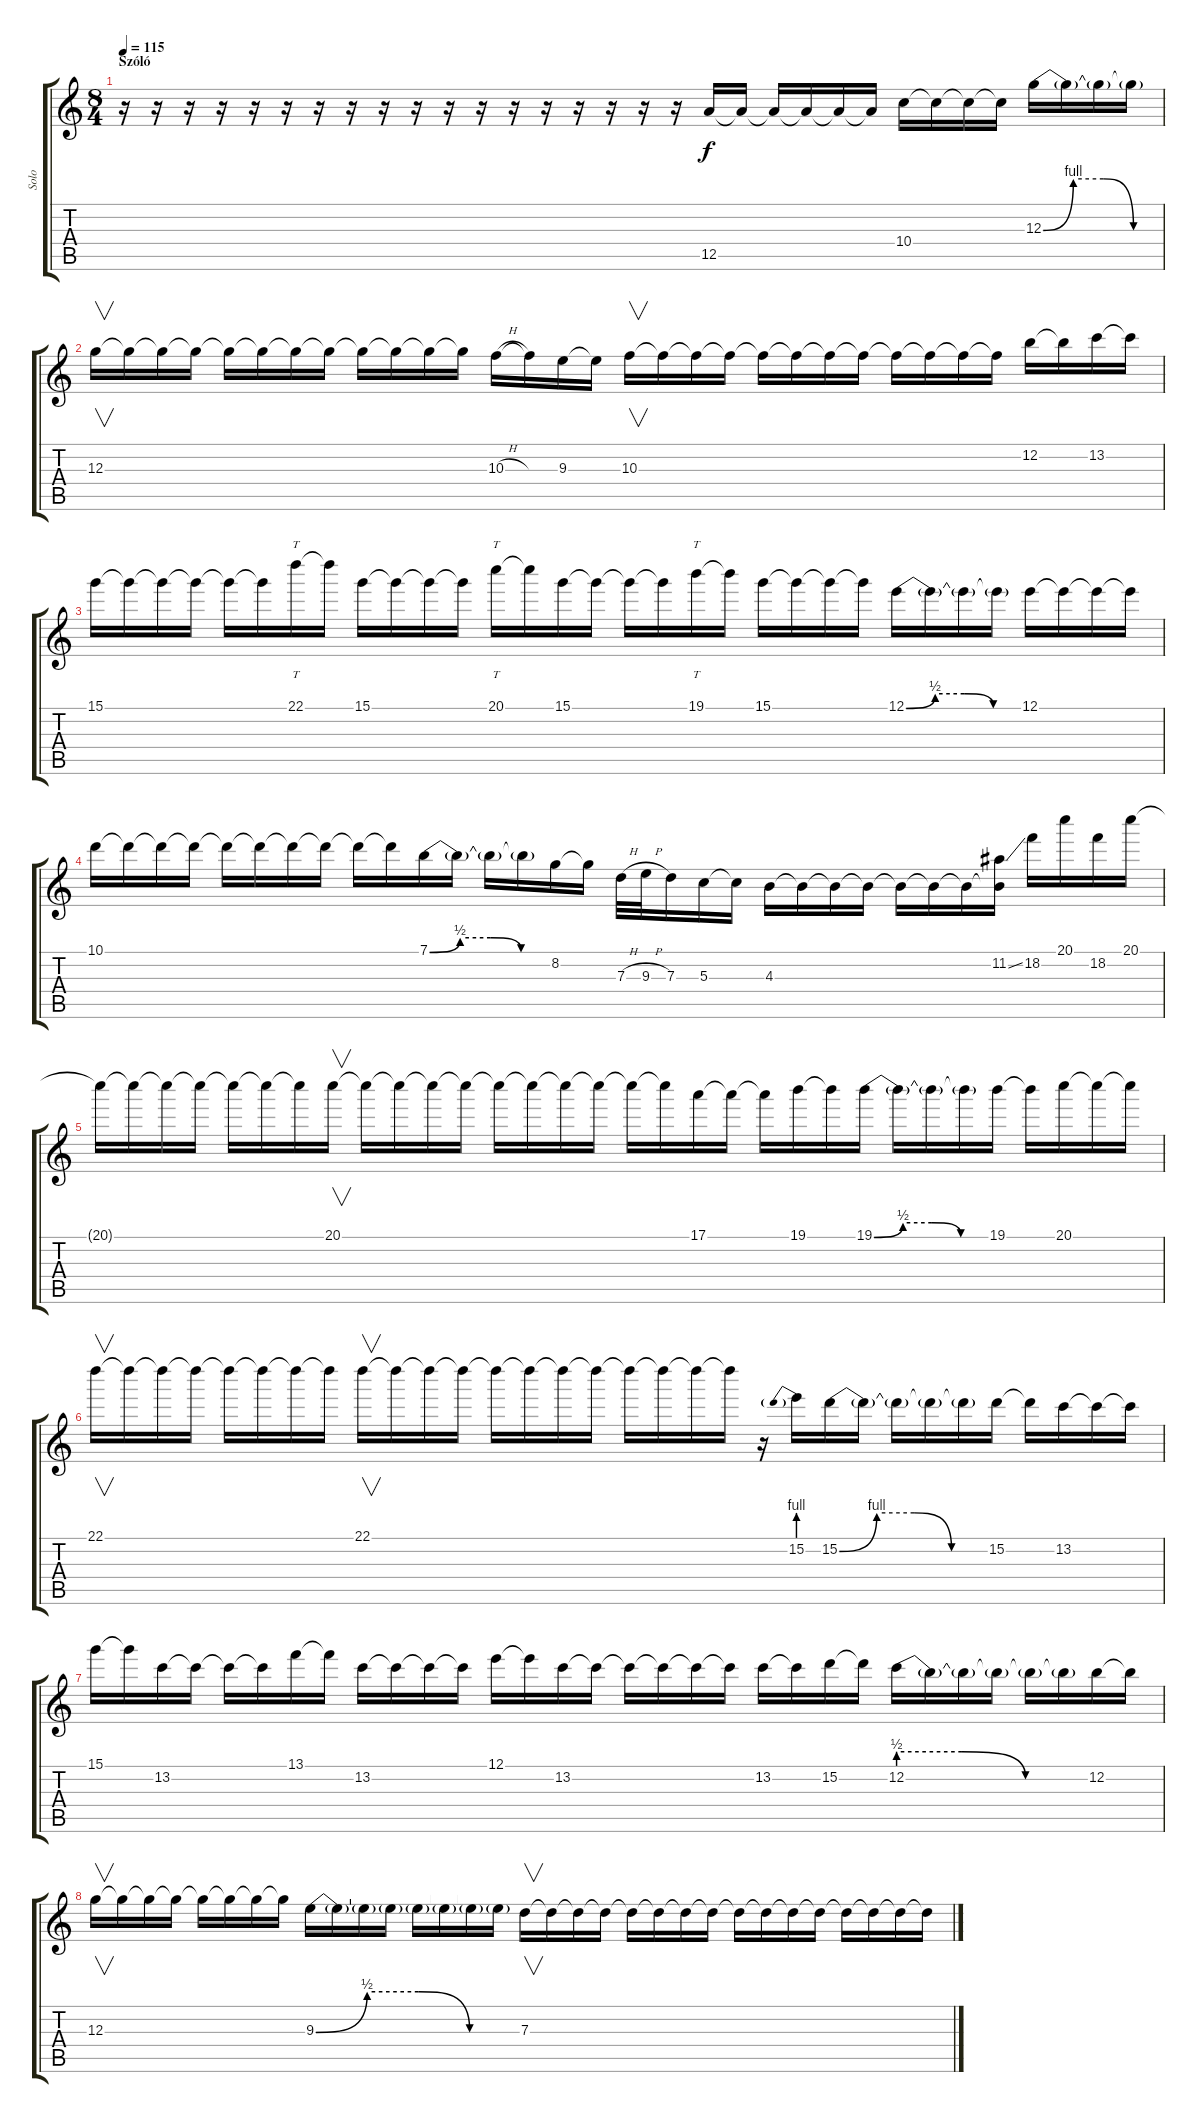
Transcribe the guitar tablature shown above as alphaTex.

\track ("Solo" "Solo") {instrument overdrivenguitar}
\staff {score tabs}
\tuning (E4 B3 G3 D3 A2 E2) {hide}
\ts (8 4)
\section ("" "Szóló")
\tempo 115
\clef g2
\ks c
r.16{dy f} r.16 r.16 r.16 r.16 r.16 r.16 r.16 r.16 r.16 r.16 r.16 r.16 r.16 r.16 r.16 r.16 r.16 12.5.16 12.5{t}.16 12.5{t}.16 12.5{t}.16 12.5{t}.16 12.5{t}.16 10.4.16 10.4{t}.16 10.4{t}.16 10.4{t}.16 12.3{be (custom 0 0 15 4 30 4 45 0 60 0)}.16 12.3{t}.16 12.3{t}.16 12.3{t}.16 |
12.3.16{v} 12.3{t}.16 12.3{t}.16 12.3{t}.16 12.3{t}.16 12.3{t}.16 12.3{t}.16 12.3{t}.16 12.3{t}.16 12.3{t}.16 12.3{t}.16 12.3{t}.16 10.3{h}.16 10.3{t}.16 9.3.16 9.3{t}.16 10.3.16{v} 10.3{t}.16 10.3{t}.16 10.3{t}.16 10.3{t}.16 10.3{t}.16 10.3{t}.16 10.3{t}.16 10.3{t}.16 10.3{t}.16 10.3{t}.16 10.3{t}.16 12.2.16 12.2{t}.16 13.2.16 13.2{t}.16 |
15.1.16 15.1{t}.16 15.1{t}.16 15.1{t}.16 15.1{t}.16 15.1{t}.16 22.1.16{tt} 22.1{t}.16 15.1.16 15.1{t}.16 15.1{t}.16 15.1{t}.16 20.1.16{tt} 20.1{t}.16 15.1.16 15.1{t}.16 15.1{t}.16 15.1{t}.16 19.1.16{tt} 19.1{t}.16 15.1.16 15.1{t}.16 15.1{t}.16 15.1{t}.16 12.1{be (custom 0 0 15 2 30 2 45 0 60 0)}.16 12.1{t}.16 12.1{t}.16 12.1{t}.16 12.1.16 12.1{t}.16 12.1{t}.16 12.1{t}.16 |
10.1.16 10.1{t}.16 10.1{t}.16 10.1{t}.16 10.1{t}.16 10.1{t}.16 10.1{t}.16 10.1{t}.16 10.1{t}.16 10.1{t}.16 7.1{be (custom 0 0 15 2 30 2 45 0 60 0)}.16 7.1{t}.16 7.1{t}.16 7.1{t}.16 8.2.16 8.2{t}.16 7.3{h}.32 9.3{h}.32 7.3.16 5.3.16 5.3{t}.16 4.3.16 4.3{t}.16 4.3{t}.16 4.3{t}.16 4.3{t}.16 4.3{t}.16 4.3{t}.16 (11.2{ss} 4.3{t}).16 18.2.16 20.1.16 18.2.16 20.1.16 |
20.1{t}.16 20.1{t}.16 20.1{t}.16 20.1{t}.16 20.1{t}.16 20.1{t}.16 20.1{t}.16 20.1.16{v} 20.1{t}.16 20.1{t}.16 20.1{t}.16 20.1{t}.16 20.1{t}.16 20.1{t}.16 20.1{t}.16 20.1{t}.16 20.1{t}.16 20.1{t}.16 17.1.16 17.1{t}.16 17.1{t}.16 19.1.16 19.1{t}.16 19.1{be (custom 0 0 15 2 30 2 45 0 60 0)}.16 19.1{t}.16 19.1{t}.16 19.1{t}.16 19.1.16 19.1{t}.16 20.1.16 20.1{t}.16 20.1{t}.16 |
22.1.16{v} 22.1{t}.16 22.1{t}.16 22.1{t}.16 22.1{t}.16 22.1{t}.16 22.1{t}.16 22.1{t}.16 22.1.16{v} 22.1{t}.16 22.1{t}.16 22.1{t}.16 22.1{t}.16 22.1{t}.16 22.1{t}.16 22.1{t}.16 22.1{t}.16 22.1{t}.16 22.1{t}.16 22.1{t}.16 r.16 15.2{be (prebend 0 4 60 4)}.16 15.2{be (custom 0 0 15 4 30 4 45 0 60 0)}.16 15.2{t}.16 15.2{t}.16 15.2{t}.16 15.2{t}.16 15.2.16 15.2{t}.16 13.2.16 13.2{t}.16 13.2{t}.16 |
15.1.16 15.1{t}.16 13.2.16 13.2{t}.16 13.2{t}.16 13.2{t}.16 13.1.16 13.1{t}.16 13.2.16 13.2{t}.16 13.2{t}.16 13.2{t}.16 12.1.16 12.1{t}.16 13.2.16 13.2{t}.16 13.2{t}.16 13.2{t}.16 13.2{t}.16 13.2{t}.16 13.2.16 13.2{t}.16 15.2.16 15.2{t}.16 12.2{be (custom 0 2 20 2 40 0 60 0)}.16 12.2{t}.16 12.2{t}.16 12.2{t}.16 12.2{t}.16 12.2{t}.16 12.2.16 12.2{t}.16 |
12.3.16{v} 12.3{t}.16 12.3{t}.16 12.3{t}.16 12.3{t}.16 12.3{t}.16 12.3{t}.16 12.3{t}.16 9.3{be (custom 0 0 15 2 30 2 45 0 60 0)}.16 9.3{t}.16 9.3{t}.16 9.3{t}.16 9.3{t}.16 9.3{t}.16 9.3{t}.16 9.3{t}.16 7.3.16{v volume 16} 7.3{t}.16 7.3{t}.16 7.3{t}.16 7.3{t}.16 7.3{t}.16 7.3{t}.16 7.3{t}.16 7.3{t}.16 7.3{t}.16 7.3{t}.16 7.3{t}.16 7.3{t}.16 7.3{t}.16 7.3{t}.16 7.3{t}.16
